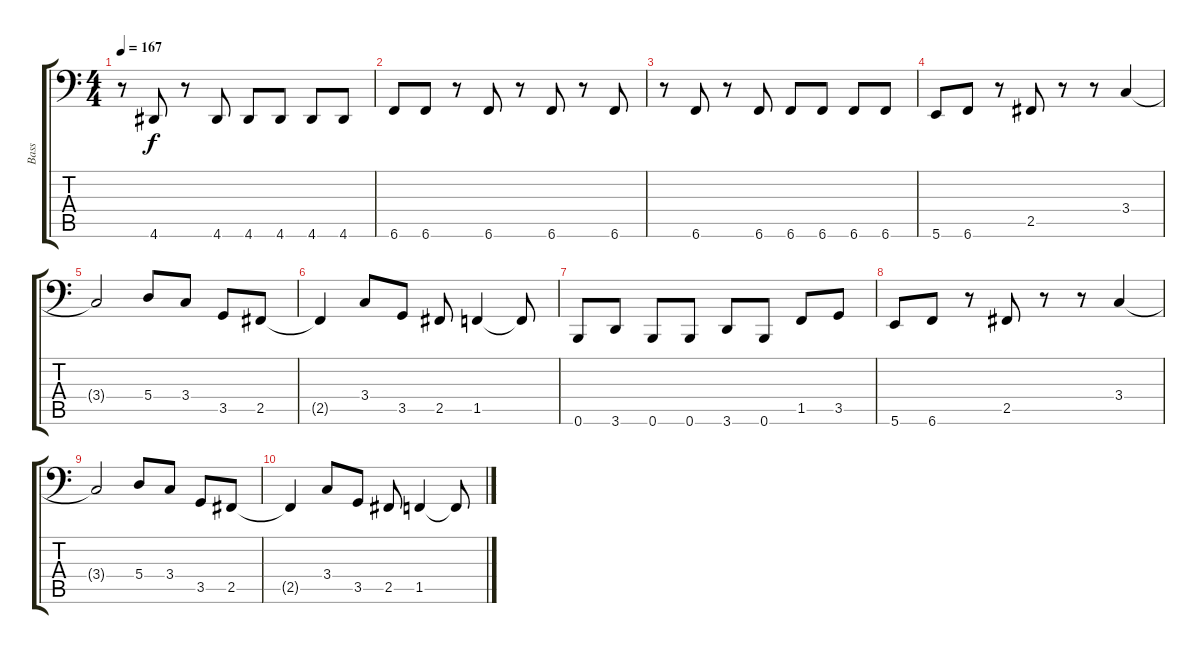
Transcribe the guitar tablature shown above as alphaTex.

\track ("Bass" "Bass") {instrument electricbassfinger}
\staff {score tabs}
\tuning (C3 G2 D2 A1 E1 B0) {hide}
\ts (4 4)
\tempo 167
\clef f4
\ks c
r.8{dy f} 4.6.8 r.8 4.6.8 4.6.8 4.6.8 4.6.8 4.6.8 |
6.6.8 6.6.8 r.8 6.6.8 r.8 6.6.8 r.8 6.6.8 |
r.8 6.6.8 r.8 6.6.8 6.6.8 6.6.8 6.6.8 6.6.8 |
5.6.8 6.6.8 r.8 2.5.8 r.8 r.8 3.4.4 |
3.4{t}.2 5.4.8 3.4.8 3.5.8 2.5.8 |
2.5{t}.4 3.4.8 3.5.8 2.5.8 1.5.4 1.5{t}.8 |
0.6.8 3.6.8 0.6.8 0.6.8 3.6.8 0.6.8 1.5.8 3.5.8 |
5.6.8 6.6.8 r.8 2.5.8 r.8 r.8 3.4.4 |
3.4{t}.2 5.4.8 3.4.8 3.5.8 2.5.8 |
2.5{t}.4 3.4.8 3.5.8 2.5.8 1.5.4 1.5{t}.8
